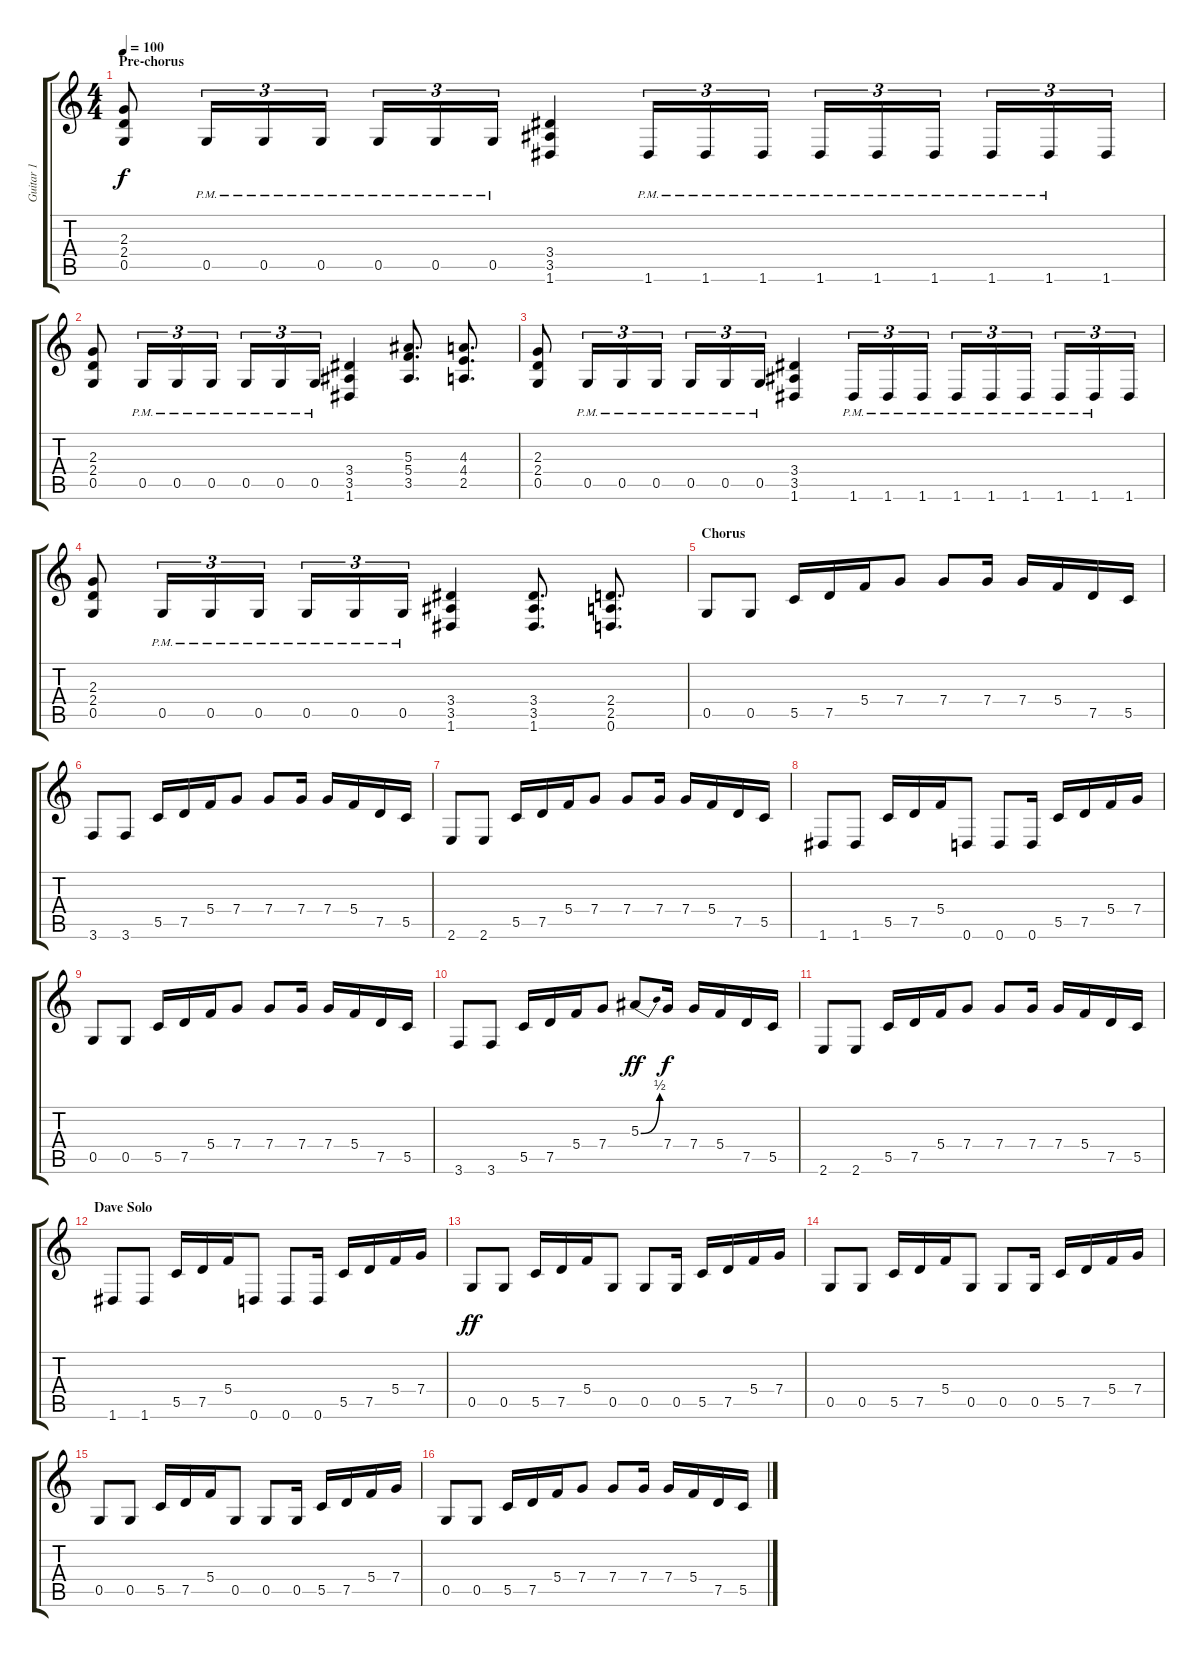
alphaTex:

\track ("Guitar 1" "Guitar 1") {instrument overdrivenguitar}
\staff {score tabs}
\tuning (D4 A3 F3 C3 G2 D2) {hide}
\ts (4 4)
\section ("" "Pre-chorus")
\tempo 100
\clef g2
\ks c
(2.3 2.4 0.5).8{dy f} 0.5{pm}.16{tu (3 2)} 0.5{pm}.16{tu (3 2)} 0.5{pm}.16{tu (3 2)} 0.5{pm}.16{tu (3 2)} 0.5{pm}.16{tu (3 2)} 0.5{pm}.16{tu (3 2)} (3.4 3.5 1.6).4 1.6{pm}.16{tu (3 2)} 1.6{pm}.16{tu (3 2)} 1.6{pm}.16{tu (3 2)} 1.6{pm}.16{tu (3 2)} 1.6{pm}.16{tu (3 2)} 1.6{pm}.16{tu (3 2)} 1.6{pm}.16{tu (3 2)} 1.6{pm}.16{tu (3 2)} 1.6.16{tu (3 2)} |
(2.3 2.4 0.5).8 0.5{pm}.16{tu (3 2)} 0.5{pm}.16{tu (3 2)} 0.5{pm}.16{tu (3 2)} 0.5{pm}.16{tu (3 2)} 0.5{pm}.16{tu (3 2)} 0.5{pm}.16{tu (3 2)} (3.4 3.5 1.6).4 (5.3 5.4 3.5).8{d} (4.3 4.4 2.5).8{d} |
(2.3 2.4 0.5).8 0.5{pm}.16{tu (3 2)} 0.5{pm}.16{tu (3 2)} 0.5{pm}.16{tu (3 2)} 0.5{pm}.16{tu (3 2)} 0.5{pm}.16{tu (3 2)} 0.5{pm}.16{tu (3 2)} (3.4 3.5 1.6).4 1.6{pm}.16{tu (3 2)} 1.6{pm}.16{tu (3 2)} 1.6{pm}.16{tu (3 2)} 1.6{pm}.16{tu (3 2)} 1.6{pm}.16{tu (3 2)} 1.6{pm}.16{tu (3 2)} 1.6{pm}.16{tu (3 2)} 1.6{pm}.16{tu (3 2)} 1.6.16{tu (3 2)} |
(2.3 2.4 0.5).8 0.5{pm}.16{tu (3 2)} 0.5{pm}.16{tu (3 2)} 0.5{pm}.16{tu (3 2)} 0.5{pm}.16{tu (3 2)} 0.5{pm}.16{tu (3 2)} 0.5{pm}.16{tu (3 2)} (3.4 3.5 1.6).4 (3.4 3.5 1.6).8{d} (2.4 2.5 0.6).8{d} |
\section ("" "Chorus")
0.5.8 0.5.8 5.5.16 7.5.16 5.4.16 7.4.8 7.4.8 7.4.16 7.4.16 5.4.16 7.5.16 5.5.16 |
3.6.8 3.6.8 5.5.16 7.5.16 5.4.16 7.4.8 7.4.8 7.4.16 7.4.16 5.4.16 7.5.16 5.5.16 |
2.6.8 2.6.8 5.5.16 7.5.16 5.4.16 7.4.8 7.4.8 7.4.16 7.4.16 5.4.16 7.5.16 5.5.16 |
1.6.8 1.6.8 5.5.16 7.5.16 5.4.16 0.6.8 0.6.8 0.6.16 5.5.16 7.5.16 5.4.16 7.4.16 |
0.5.8 0.5.8 5.5.16 7.5.16 5.4.16 7.4.8 7.4.8 7.4.16 7.4.16 5.4.16 7.5.16 5.5.16 |
3.6.8 3.6.8 5.5.16 7.5.16 5.4.16 7.4.8 5.3{be (bend 0 0 60 2)}.8{dy ff} 7.4.16{dy f} 7.4.16 5.4.16 7.5.16 5.5.16 |
2.6.8 2.6.8 5.5.16 7.5.16 5.4.16 7.4.8 7.4.8 7.4.16 7.4.16 5.4.16 7.5.16 5.5.16 |
\section ("" "Dave Solo")
1.6.8 1.6.8 5.5.16 7.5.16 5.4.16 0.6.8 0.6.8 0.6.16 5.5.16 7.5.16 5.4.16 7.4.16 |
0.5.8{dy ff} 0.5.8 5.5.16 7.5.16 5.4.16 0.5.8 0.5.8 0.5.16 5.5.16 7.5.16 5.4.16 7.4.16 |
0.5.8 0.5.8 5.5.16 7.5.16 5.4.16 0.5.8 0.5.8 0.5.16 5.5.16 7.5.16 5.4.16 7.4.16 |
0.5.8 0.5.8 5.5.16 7.5.16 5.4.16 0.5.8 0.5.8 0.5.16 5.5.16 7.5.16 5.4.16 7.4.16 |
0.5.8 0.5.8 5.5.16 7.5.16 5.4.16 7.4.8 7.4.8 7.4.16 7.4.16 5.4.16 7.5.16 5.5.16
